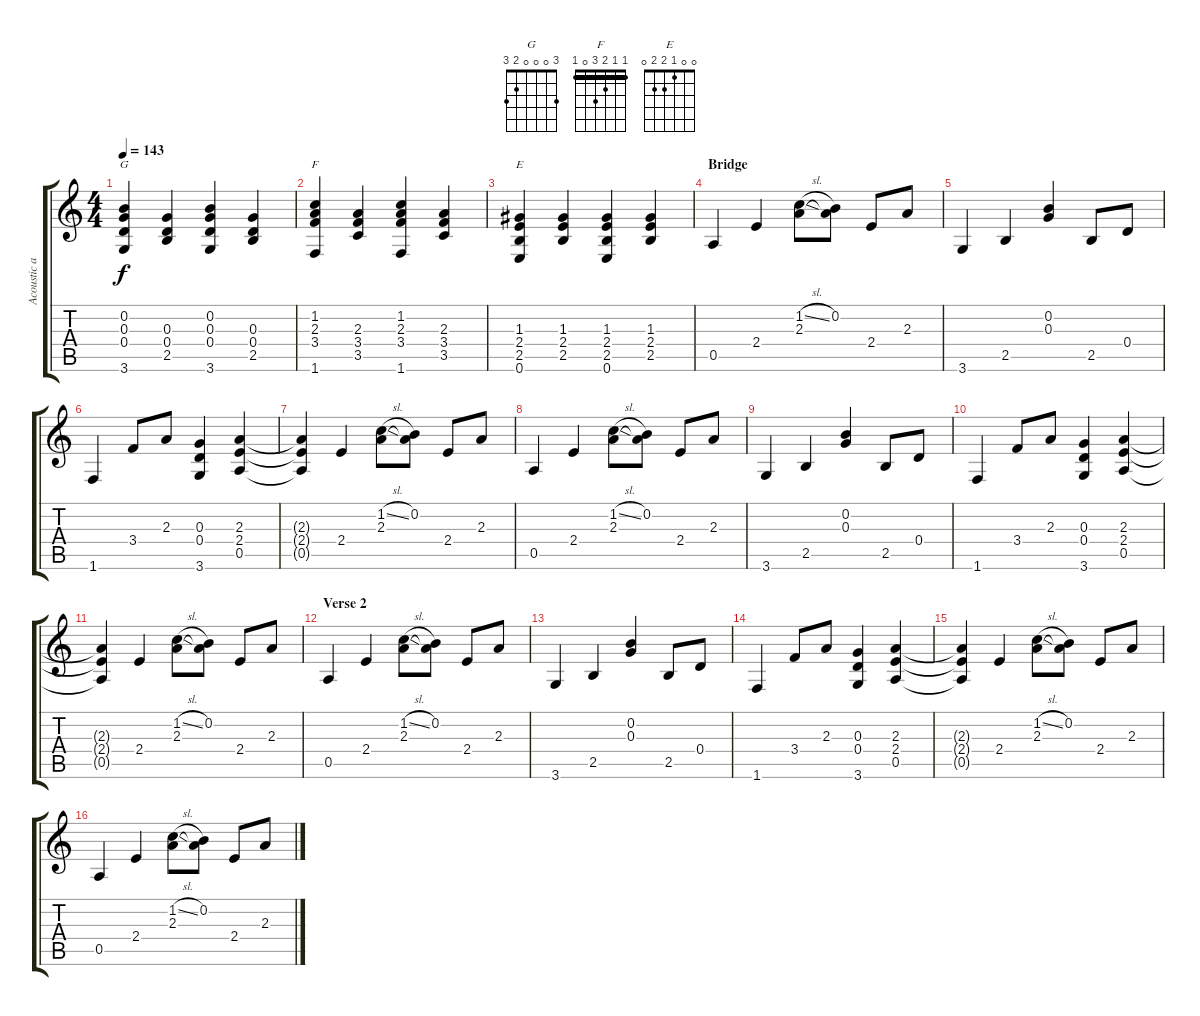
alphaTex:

\track ("Acoustic accomp." "Acoustic a") {instrument acousticguitarsteel}
\staff {score tabs}
\tuning (E4 B3 G3 D3 A2 E2) {hide}
\chord ("G" 3 0 0 0 2 3)
\chord ("F" 1 1 2 3 0 1) {barre 1}
\chord ("E" 0 0 1 2 2 0)
\ts (4 4)
\tempo 143
\clef g2
\ks c
(0.2 0.3 0.4 3.6).4{ch "G" dy f} (0.3 0.4 2.5).4 (0.2 0.3 0.4 3.6).4 (0.3 0.4 2.5).4 |
(1.2 2.3 3.4 1.6).4{ch "F"} (2.3 3.4 3.5).4 (1.2 2.3 3.4 1.6).4 (2.3 3.4 3.5).4 |
(1.3 2.4 2.5 0.6).4{ch "E"} (1.3 2.4 2.5).4 (1.3 2.4 2.5 0.6).4 (1.3 2.4 2.5).4 |
\section ("" "Bridge")
0.5.4 2.4.4 (1.2{sl} 2.3).8 (0.2 2.3{t}).8 2.4.8 2.3.8 |
3.6.4 2.5.4 (0.2 0.3).4 2.5.8 0.4.8 |
1.6.4 3.4.8 2.3.8 (0.3 0.4 3.6).4 (2.3 2.4 0.5).4 |
(2.3{t} 2.4{t} 0.5{t}).4 2.4.4 (1.2{sl} 2.3).8 (0.2 2.3{t}).8 2.4.8 2.3.8 |
0.5.4 2.4.4 (1.2{sl} 2.3).8 (0.2 2.3{t}).8 2.4.8 2.3.8 |
3.6.4 2.5.4 (0.2 0.3).4 2.5.8 0.4.8 |
1.6.4 3.4.8 2.3.8 (0.3 0.4 3.6).4 (2.3 2.4 0.5).4 |
(2.3{t} 2.4{t} 0.5{t}).4 2.4.4 (1.2{sl} 2.3).8 (0.2 2.3{t}).8 2.4.8 2.3.8 |
\section ("" "Verse 2")
0.5.4 2.4.4 (1.2{sl} 2.3).8 (0.2 2.3{t}).8 2.4.8 2.3.8 |
3.6.4 2.5.4 (0.2 0.3).4 2.5.8 0.4.8 |
1.6.4 3.4.8 2.3.8 (0.3 0.4 3.6).4 (2.3 2.4 0.5).4 |
(2.3{t} 2.4{t} 0.5{t}).4 2.4.4 (1.2{sl} 2.3).8 (0.2 2.3{t}).8 2.4.8 2.3.8 |
0.5.4 2.4.4 (1.2{sl} 2.3).8 (0.2 2.3{t}).8 2.4.8 2.3.8
